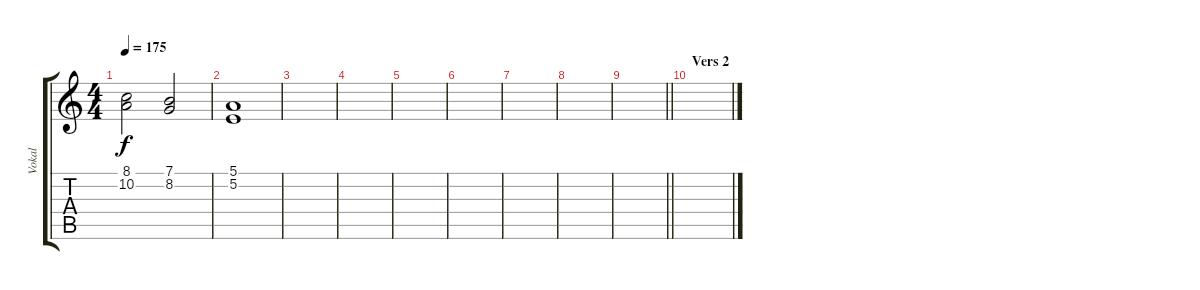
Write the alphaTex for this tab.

\track ("Vokal" "Vokal") {instrument choiraahs}
\staff {score tabs}
\tuning (E4 B3 G3 D3 A2 E2) {hide}
\ts (4 4)
\tempo 175
\clef g2
\ks c
(8.1 10.2).2{dy f} (7.1 8.2).2 |
(5.1 5.2).1 |
|
|
|
|
|
|
\barLineRight lightlight
|
\section ("" "Vers 2")
